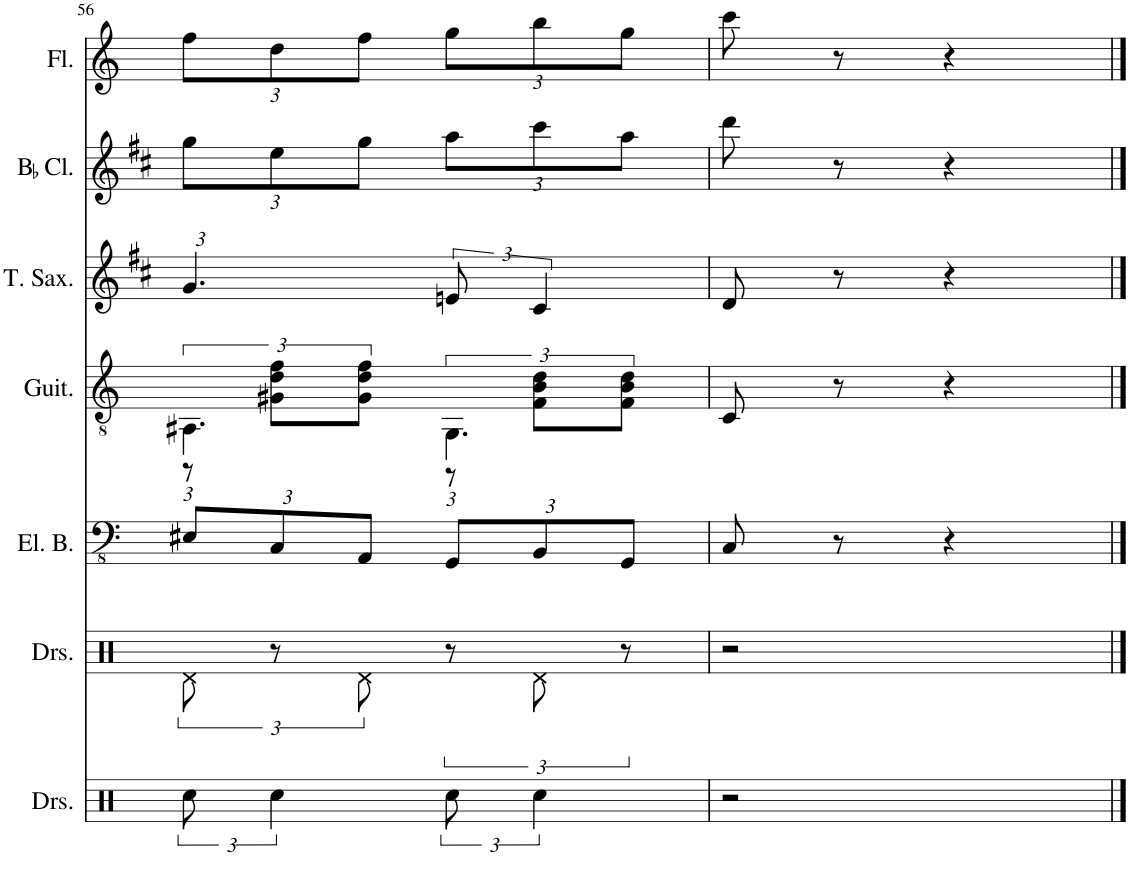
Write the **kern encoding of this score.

**kern	**kern	**kern	**kern	**kern	**kern	**kern
*part7	*part6	*part5	*part4	*part3	*part2	*part1
*staff7	*staff6	*staff5	*staff4	*staff3	*staff2	*staff1
*I"Drumset	*I"Drumset	*I"Electric Bass	*I"Guitar	*I"Tenor Saxophone	*I"BaccidentalFlat Clarinet	*I"Flute
*I'Drs.	*I'Drs.	*I'El. B.	*I'Guit.	*I'T. Sax.	*I'BaccidentalFlat Cl.	*I'Fl.
!!LO:PB:g=z
*clefX	*clefX	*clefFv4	*clefGv2	*clefG2	*clefG2	*clefG2
*	*	*	*	*Trd8c14	*Trd1c2	*
*k[]	*k[]	*k[]	*k[]	*k[f#c#]	*k[f#c#]	*k[]
*	*M2/4	*M2/4	*	*M2/4	*M2/4	*M2/4
*	*	*Xbrackettup	*	*	*Xbrackettup	*Xbrackettup
=56	=56	=56	=56	=56	=56	=56
*	*	*	*^	*	*	*
12Rcc\	12Rd\	12EE#X/L	6.AA#X\	12r	6.g/	12gg\L	12ff\L
6Rcc\	12r	12CC/	.	12G#X\ 12d\ 12f\L	.	12ee\	12dd\
.	12Rd\	12AAA/J	.	12G#\ 12d\ 12f\J	.	12gg\J	12ff\J
12Rcc\	12r	12GGG/L	6.GG\	12r	12en/	12aa\L	12gg\L
6Rcc\	12Rd\	12BBB/	.	12F\ 12B\ 12d\L	6c#/	12ccc#\	12bb\
.	12r	12GGG/J	.	12F\ 12B\ 12d\J	.	12aa\J	12gg\J
*	*	*	*v	*v	*	*	*
=57	=57	=57	=57	=57	=57	=57
2r	2r	8CC/	8C/	8d/	8ddd\	8ccc\
.	.	8r	8r	8r	8r	8r
.	.	4r	4r	4r	4r	4r
==	==	==	==	==	==	==
*-	*-	*-	*-	*-	*-	*-
